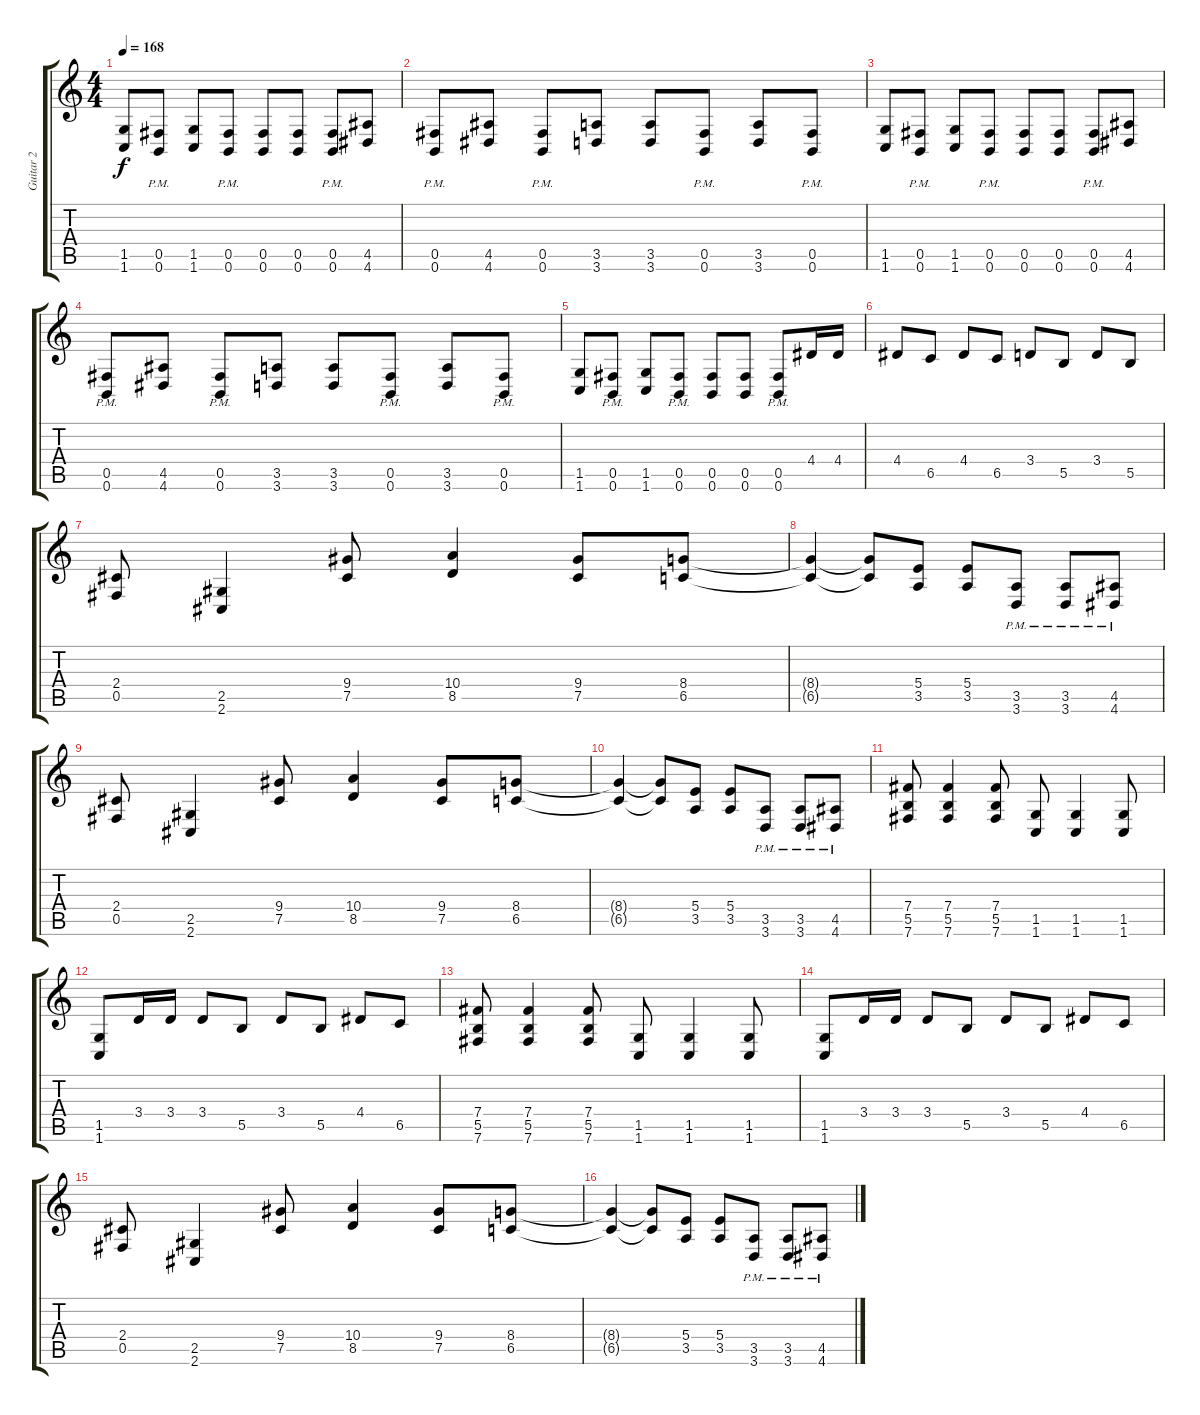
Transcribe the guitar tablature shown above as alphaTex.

\track ("Guitar 2" "Guitar 2") {instrument distortionguitar}
\staff {score tabs}
\tuning (Db4 Ab3 E3 B2 Gb2 B1) {hide}
\ts (4 4)
\tempo 168
\clef g2
\ks c
(1.5 1.6).8{dy f} (0.5{pm} 0.6{pm}).8 (1.5 1.6).8 (0.5{pm} 0.6{pm}).8 (0.5 0.6).8 (0.5 0.6).8 (0.5{pm} 0.6{pm}).8 (4.5 4.6).8 |
(0.5{pm} 0.6{pm}).8 (4.5 4.6).8 (0.5{pm} 0.6{pm}).8 (3.5 3.6).8 (3.5 3.6).8 (0.5{pm} 0.6{pm}).8 (3.5 3.6).8 (0.5{pm} 0.6{pm}).8 |
(1.5 1.6).8 (0.5{pm} 0.6{pm}).8 (1.5 1.6).8 (0.5{pm} 0.6{pm}).8 (0.5 0.6).8 (0.5 0.6).8 (0.5{pm} 0.6{pm}).8 (4.5 4.6).8 |
(0.5{pm} 0.6{pm}).8 (4.5 4.6).8 (0.5{pm} 0.6{pm}).8 (3.5 3.6).8 (3.5 3.6).8 (0.5{pm} 0.6{pm}).8 (3.5 3.6).8 (0.5{pm} 0.6{pm}).8 |
(1.5 1.6).8 (0.5{pm} 0.6{pm}).8 (1.5 1.6).8 (0.5{pm} 0.6{pm}).8 (0.5 0.6).8 (0.5 0.6).8 (0.5{pm} 0.6{pm}).8 4.4.16 4.4.16 |
4.4.8 6.5.8 4.4.8 6.5.8 3.4.8 5.5.8 3.4.8 5.5.8 |
(2.4 0.5).8 (2.5 2.6).4 (9.4 7.5).8 (10.4 8.5).4 (9.4 7.5).8 (8.4 6.5).8 |
(8.4{t} 6.5{t}).4 (8.4{t} 6.5{t}).8 (5.4 3.5).8 (5.4 3.5).8 (3.5{pm} 3.6{pm}).8 (3.5{pm} 3.6{pm}).8 (4.5{pm} 4.6{pm}).8 |
(2.4 0.5).8 (2.5 2.6).4 (9.4 7.5).8 (10.4 8.5).4 (9.4 7.5).8 (8.4 6.5).8 |
(8.4{t} 6.5{t}).4 (8.4{t} 6.5{t}).8 (5.4 3.5).8 (5.4 3.5).8 (3.5{pm} 3.6{pm}).8 (3.5{pm} 3.6{pm}).8 (4.5{pm} 4.6{pm}).8 |
(7.4 5.5 7.6).8 (7.4 5.5 7.6).4 (7.4 5.5 7.6).8 (1.5 1.6).8 (1.5 1.6).4 (1.5 1.6).8 |
(1.5 1.6).8 3.4.16 3.4.16 3.4.8 5.5.8 3.4.8 5.5.8 4.4.8 6.5.8 |
(7.4 5.5 7.6).8 (7.4 5.5 7.6).4 (7.4 5.5 7.6).8 (1.5 1.6).8 (1.5 1.6).4 (1.5 1.6).8 |
(1.5 1.6).8 3.4.16 3.4.16 3.4.8 5.5.8 3.4.8 5.5.8 4.4.8 6.5.8 |
(2.4 0.5).8 (2.5 2.6).4 (9.4 7.5).8 (10.4 8.5).4 (9.4 7.5).8 (8.4 6.5).8 |
(8.4{t} 6.5{t}).4 (8.4{t} 6.5{t}).8 (5.4 3.5).8 (5.4 3.5).8 (3.5{pm} 3.6{pm}).8 (3.5{pm} 3.6{pm}).8 (4.5{pm} 4.6{pm}).8
